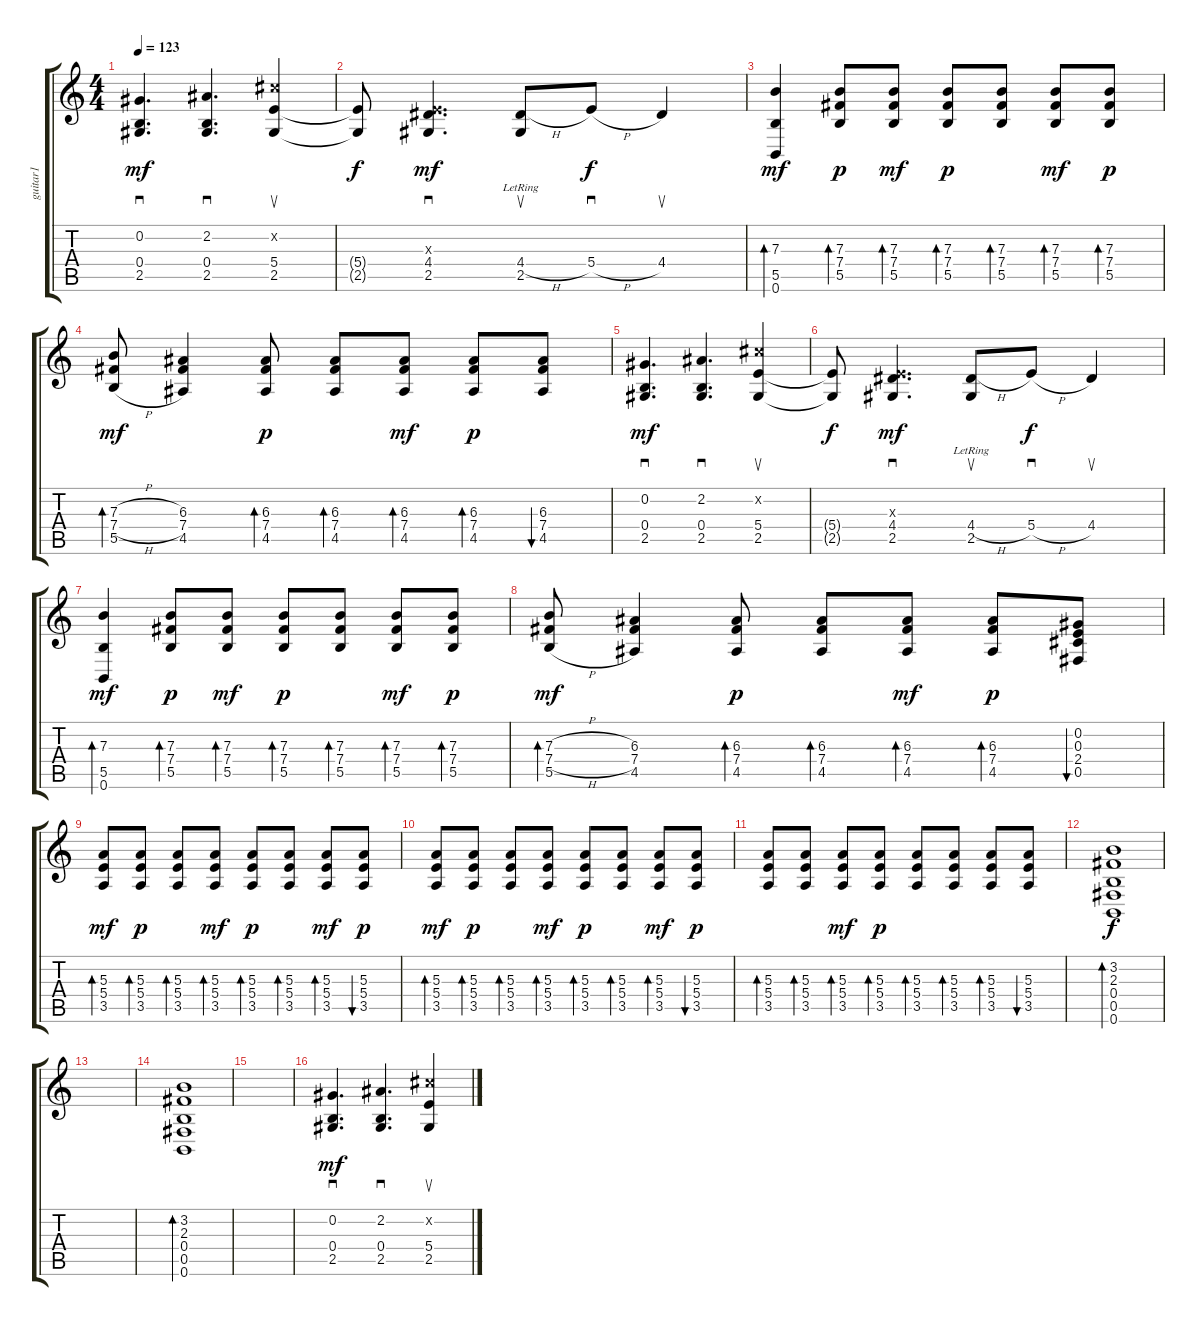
\track ("guitar1" "guitar1") {instrument acousticguitarsteel}
\staff {score tabs}
\tuning (Db4 Ab3 E3 B2 Gb2 B1) {hide}
\ts (4 4)
\tempo 123
\clef g2
\ks c
(0.2 0.4 2.5).4{d sd dy mf} (2.2 0.4 2.5).4{d sd} (5.2{x} 5.4 2.5).4{su} |
(5.4{t} 2.5{t}).8{dy f} (0.3{x} 4.4 2.5).4{d sd dy mf} (4.4{h} 2.5{lr}).8{su} 5.4{h}.8{sd dy f} 4.4.4{su} |
(7.3 5.5 0.6).4{bd 60 dy mf} (7.3 7.4 5.5).8{bd 60 dy p} (7.3 7.4 5.5).8{bd 60 dy mf} (7.3 7.4 5.5).8{bd 60 dy p} (7.3 7.4 5.5).8{bd 60} (7.3 7.4 5.5).8{bd 60 dy mf} (7.3 7.4 5.5).8{bd 60 dy p} |
(7.3{h} 7.4{h} 5.5{h}).8{bd 60 dy mf} (6.3 7.4 4.5).4 (6.3 7.4 4.5).8{bd 60 dy p} (6.3 7.4 4.5).8{bd 60} (6.3 7.4 4.5).8{bd 60 dy mf} (6.3 7.4 4.5).8{bd 60 dy p} (6.3 7.4 4.5).8{bu 60} |
(0.2 0.4 2.5).4{d sd dy mf} (2.2 0.4 2.5).4{d sd} (5.2{x} 5.4 2.5).4{su} |
(5.4{t} 2.5{t}).8{dy f} (0.3{x} 4.4 2.5).4{d sd dy mf} (4.4{h} 2.5{lr}).8{su} 5.4{h}.8{sd dy f} 4.4.4{su} |
(7.3 5.5 0.6).4{bd 60 dy mf} (7.3 7.4 5.5).8{bd 60 dy p} (7.3 7.4 5.5).8{bd 60 dy mf} (7.3 7.4 5.5).8{bd 60 dy p} (7.3 7.4 5.5).8{bd 60} (7.3 7.4 5.5).8{bd 60 dy mf} (7.3 7.4 5.5).8{bd 60 dy p} |
(7.3{h} 7.4{h} 5.5{h}).8{bd 60 dy mf} (6.3 7.4 4.5).4 (6.3 7.4 4.5).8{bd 60 dy p} (6.3 7.4 4.5).8{bd 60} (6.3 7.4 4.5).8{bd 60 dy mf} (6.3 7.4 4.5).8{bd 60 dy p} (0.2 0.3 2.4 0.5).8{bu 60} |
(5.3 5.4 3.5).8{bd 60 dy mf} (5.3 5.4 3.5).8{bd 60 dy p} (5.3 5.4 3.5).8{bd 60} (5.3 5.4 3.5).8{bd 60 dy mf} (5.3 5.4 3.5).8{bd 60 dy p} (5.3 5.4 3.5).8{bd 60} (5.3 5.4 3.5).8{bd 60 dy mf} (5.3 5.4 3.5).8{bu 60 dy p} |
(5.3 5.4 3.5).8{bd 60 dy mf} (5.3 5.4 3.5).8{bd 60 dy p} (5.3 5.4 3.5).8{bd 60} (5.3 5.4 3.5).8{bd 60 dy mf} (5.3 5.4 3.5).8{bd 60 dy p} (5.3 5.4 3.5).8{bd 60} (5.3 5.4 3.5).8{bd 60 dy mf} (5.3 5.4 3.5).8{bu 60 dy p} |
(5.3 5.4 3.5).8{bd 60} (5.3 5.4 3.5).8{bd 60} (5.3 5.4 3.5).8{bd 60 dy mf} (5.3 5.4 3.5).8{bd 60 dy p} (5.3 5.4 3.5).8{bd 60} (5.3 5.4 3.5).8{bd 60} (5.3 5.4 3.5).8{bd 60} (5.3 5.4 3.5).8{bu 60} |
(3.2 2.3 0.4 0.5 0.6).1{bd 60 dy f} |
|
(3.2 2.3 0.4 0.5 0.6).1{bd 60} |
|
(0.2 0.4 2.5).4{d sd dy mf} (2.2 0.4 2.5).4{d sd} (5.2{x} 5.4 2.5).4{su}
